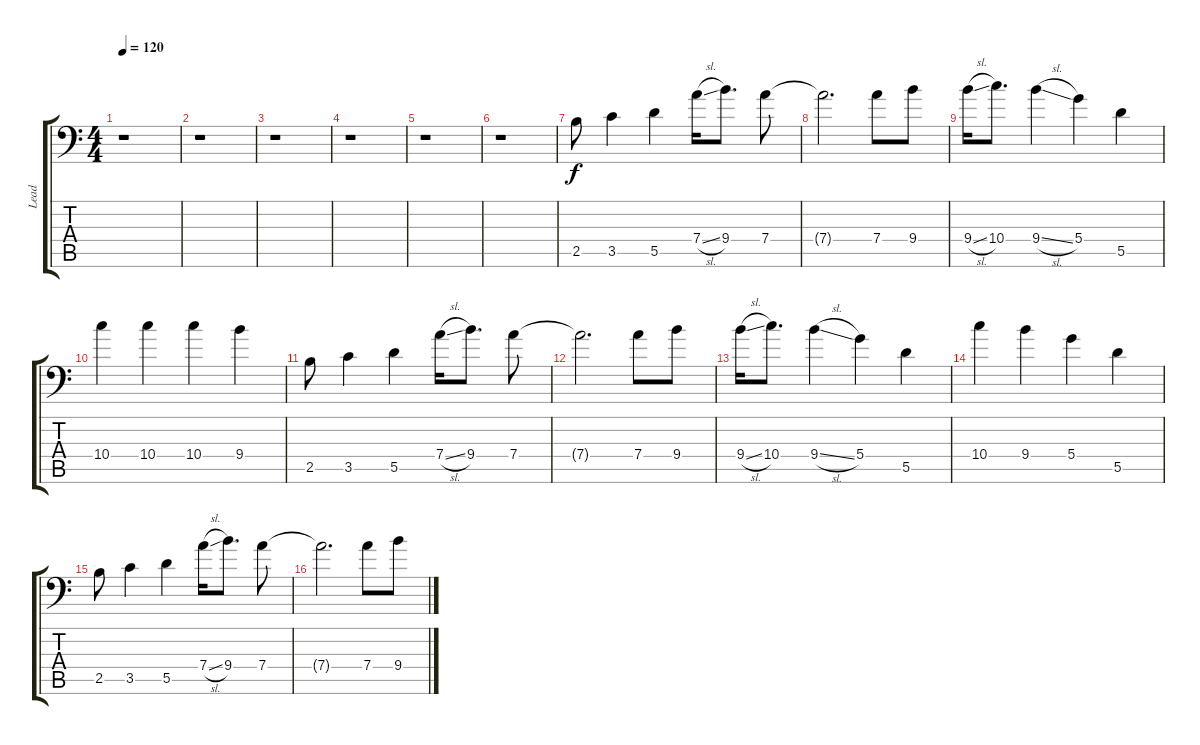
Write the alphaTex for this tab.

\track ("Lead" "Lead") {instrument overdrivenguitar}
\staff {score tabs}
\tuning (E4 B3 G3 D3 A2 E1) {hide}
\ts (4 4)
\tempo 120
\clef f4
\ks c
r.1{dy f} |
r.1 |
r.1 |
r.1 |
r.1 |
r.1 |
2.5.8 3.5.4 5.5.4 7.4{sl}.16 9.4.8{d} 7.4.8 |
7.4{t}.2{d} 7.4.8 9.4.8 |
9.4{sl}.16 10.4.8{d} 9.4{sl}.4 5.4.4 5.5.4 |
10.4.4 10.4.4 10.4.4 9.4.4 |
2.5.8 3.5.4 5.5.4 7.4{sl}.16 9.4.8{d} 7.4.8 |
7.4{t}.2{d} 7.4.8 9.4.8 |
9.4{sl}.16 10.4.8{d} 9.4{sl}.4 5.4.4 5.5.4 |
10.4.4 9.4.4 5.4.4 5.5.4 |
2.5.8 3.5.4 5.5.4 7.4{sl}.16 9.4.8{d} 7.4.8 |
7.4{t}.2{d} 7.4.8 9.4.8
